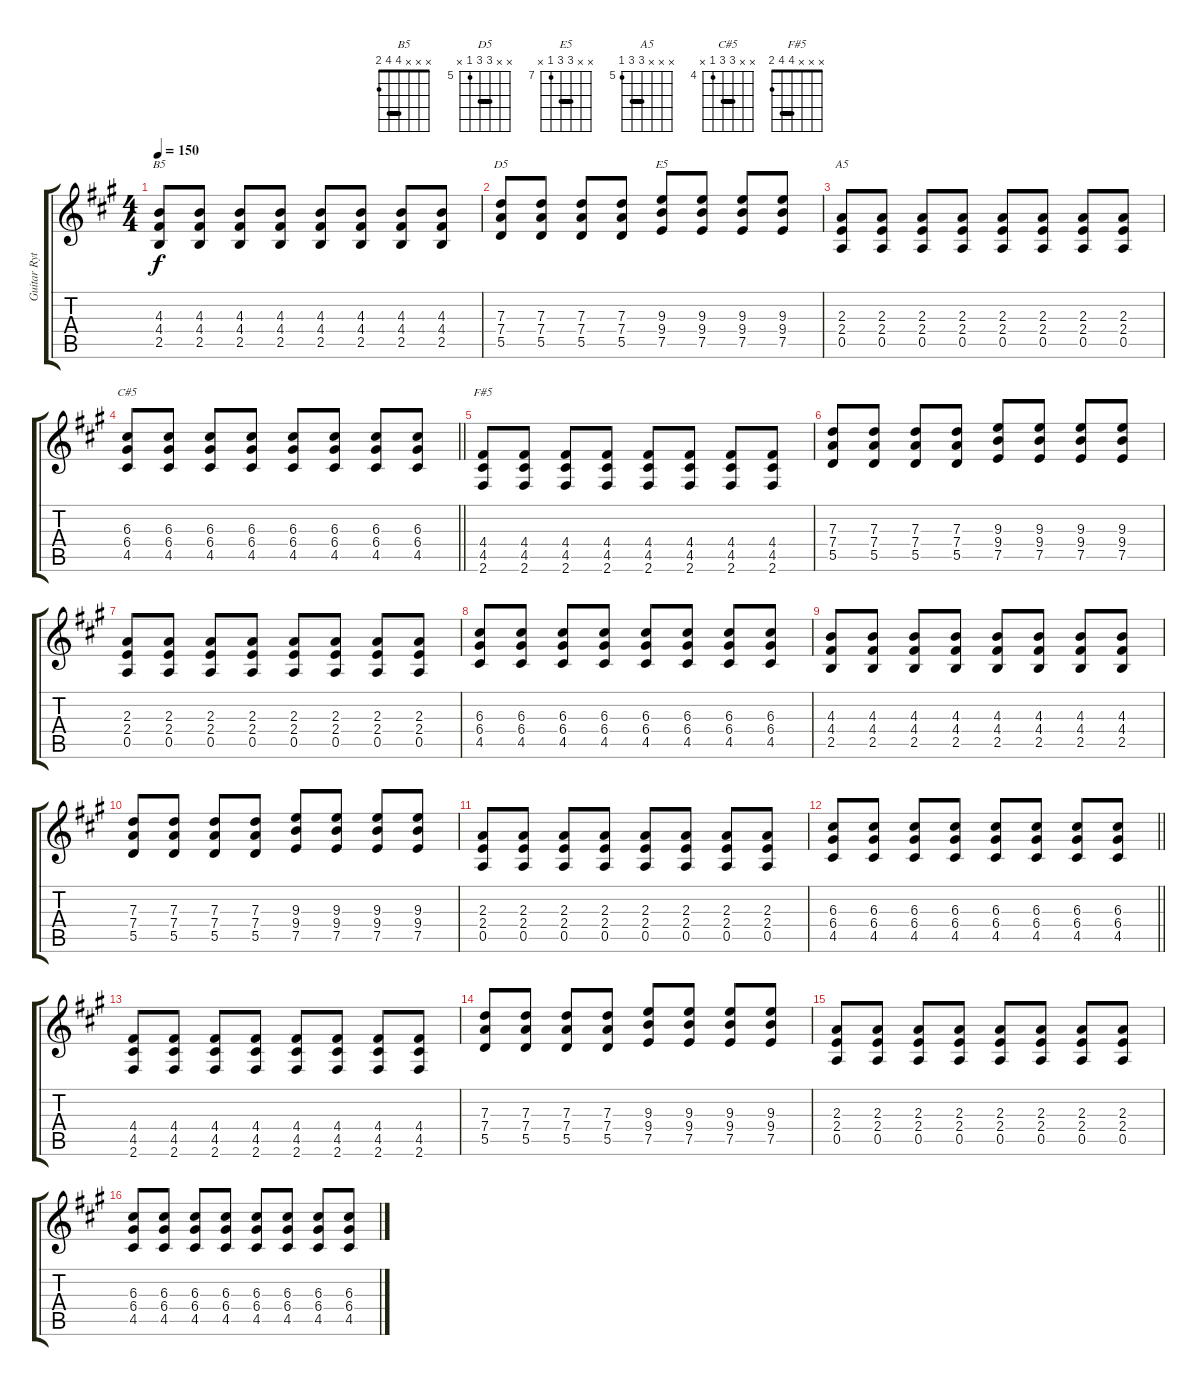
\track ("Guitar Rythm" "Guitar Ryt") {instrument overdrivenguitar}
\staff {score tabs}
\tuning (E4 B3 G3 D3 A2 E2) {hide}
\chord ("B5" x x x 4 4 2) {barre 4}
\chord ("D5" x x 7 7 5 x) {firstfret 5 barre 7}
\chord ("E5" x x 9 9 7 x) {firstfret 7 barre 9}
\chord ("A5" x x x 7 7 5) {firstfret 5 barre 7}
\chord ("C#5" x x 6 6 4 x) {firstfret 4 barre 6}
\chord ("F#5" x x x 4 4 2) {barre 4}
\ts (4 4)
\tempo 150
\clef g2
\ks f#minor
(4.3 4.4 2.5).8{ch "B5" dy f} (4.3 4.4 2.5).8 (4.3 4.4 2.5).8 (4.3 4.4 2.5).8 (4.3 4.4 2.5).8 (4.3 4.4 2.5).8 (4.3 4.4 2.5).8 (4.3 4.4 2.5).8 |
(7.3 7.4 5.5).8{ch "D5"} (7.3 7.4 5.5).8 (7.3 7.4 5.5).8 (7.3 7.4 5.5).8 (9.3 9.4 7.5).8{ch "E5"} (9.3 9.4 7.5).8 (9.3 9.4 7.5).8 (9.3 9.4 7.5).8 |
(2.3 2.4 0.5).8{ch "A5"} (2.3 2.4 0.5).8 (2.3 2.4 0.5).8 (2.3 2.4 0.5).8 (2.3 2.4 0.5).8 (2.3 2.4 0.5).8 (2.3 2.4 0.5).8 (2.3 2.4 0.5).8 |
\barLineRight lightlight
(6.3 6.4 4.5).8{ch "C#5"} (6.3 6.4 4.5).8 (6.3 6.4 4.5).8 (6.3 6.4 4.5).8 (6.3 6.4 4.5).8 (6.3 6.4 4.5).8 (6.3 6.4 4.5).8 (6.3 6.4 4.5).8 |
(4.4 4.5 2.6).8{ch "F#5"} (4.4 4.5 2.6).8 (4.4 4.5 2.6).8 (4.4 4.5 2.6).8 (4.4 4.5 2.6).8 (4.4 4.5 2.6).8 (4.4 4.5 2.6).8 (4.4 4.5 2.6).8 |
(7.3 7.4 5.5).8 (7.3 7.4 5.5).8 (7.3 7.4 5.5).8 (7.3 7.4 5.5).8 (9.3 9.4 7.5).8 (9.3 9.4 7.5).8 (9.3 9.4 7.5).8 (9.3 9.4 7.5).8 |
(2.3 2.4 0.5).8 (2.3 2.4 0.5).8 (2.3 2.4 0.5).8 (2.3 2.4 0.5).8 (2.3 2.4 0.5).8 (2.3 2.4 0.5).8 (2.3 2.4 0.5).8 (2.3 2.4 0.5).8 |
(6.3 6.4 4.5).8 (6.3 6.4 4.5).8 (6.3 6.4 4.5).8 (6.3 6.4 4.5).8 (6.3 6.4 4.5).8 (6.3 6.4 4.5).8 (6.3 6.4 4.5).8 (6.3 6.4 4.5).8 |
(4.3 4.4 2.5).8 (4.3 4.4 2.5).8 (4.3 4.4 2.5).8 (4.3 4.4 2.5).8 (4.3 4.4 2.5).8 (4.3 4.4 2.5).8 (4.3 4.4 2.5).8 (4.3 4.4 2.5).8 |
(7.3 7.4 5.5).8 (7.3 7.4 5.5).8 (7.3 7.4 5.5).8 (7.3 7.4 5.5).8 (9.3 9.4 7.5).8 (9.3 9.4 7.5).8 (9.3 9.4 7.5).8 (9.3 9.4 7.5).8 |
(2.3 2.4 0.5).8 (2.3 2.4 0.5).8 (2.3 2.4 0.5).8 (2.3 2.4 0.5).8 (2.3 2.4 0.5).8 (2.3 2.4 0.5).8 (2.3 2.4 0.5).8 (2.3 2.4 0.5).8 |
\barLineRight lightlight
(6.3 6.4 4.5).8 (6.3 6.4 4.5).8 (6.3 6.4 4.5).8 (6.3 6.4 4.5).8 (6.3 6.4 4.5).8 (6.3 6.4 4.5).8 (6.3 6.4 4.5).8 (6.3 6.4 4.5).8 |
(4.4 4.5 2.6).8 (4.4 4.5 2.6).8 (4.4 4.5 2.6).8 (4.4 4.5 2.6).8 (4.4 4.5 2.6).8 (4.4 4.5 2.6).8 (4.4 4.5 2.6).8 (4.4 4.5 2.6).8 |
(7.3 7.4 5.5).8 (7.3 7.4 5.5).8 (7.3 7.4 5.5).8 (7.3 7.4 5.5).8 (9.3 9.4 7.5).8 (9.3 9.4 7.5).8 (9.3 9.4 7.5).8 (9.3 9.4 7.5).8 |
(2.3 2.4 0.5).8 (2.3 2.4 0.5).8 (2.3 2.4 0.5).8 (2.3 2.4 0.5).8 (2.3 2.4 0.5).8 (2.3 2.4 0.5).8 (2.3 2.4 0.5).8 (2.3 2.4 0.5).8 |
(6.3 6.4 4.5).8 (6.3 6.4 4.5).8 (6.3 6.4 4.5).8 (6.3 6.4 4.5).8 (6.3 6.4 4.5).8 (6.3 6.4 4.5).8 (6.3 6.4 4.5).8 (6.3 6.4 4.5).8
